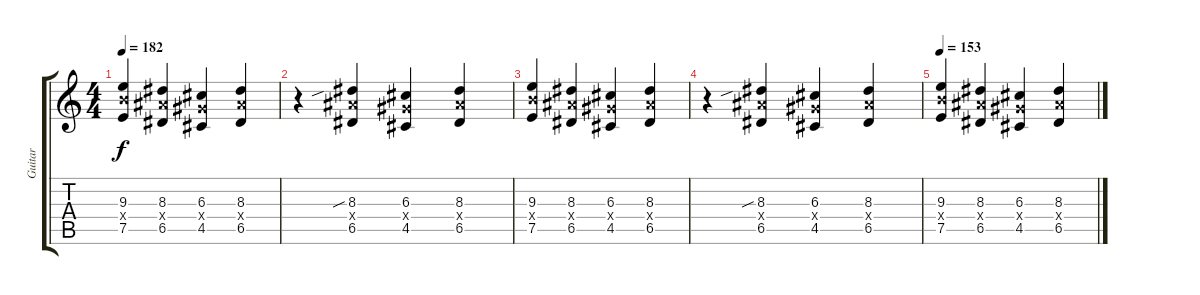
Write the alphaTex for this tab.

\track ("Guitar" "Guitar") {instrument distortionguitar}
\staff {score tabs}
\tuning (E4 B3 G3 D3 A2 E2) {hide}
\ts (4 4)
\tempo 182
\clef g2
\ks c
(9.3 9.4{x} 7.5).4{dy f} (8.3 8.4{x} 6.5).4 (6.3 6.4{x} 4.5).4 (8.3 8.4{x} 6.5).4 |
r.4 (8.3{sib} 8.4{x} 6.5).4 (6.3 6.4{x} 4.5).4 (8.3 8.4{x} 6.5).4 |
(9.3 9.4{x} 7.5).4 (8.3 8.4{x} 6.5).4 (6.3 6.4{x} 4.5).4 (8.3 8.4{x} 6.5).4 |
r.4 (8.3{sib} 8.4{x} 6.5).4 (6.3 6.4{x} 4.5).4 (8.3 8.4{x} 6.5).4 |
\tempo 153
(9.3 9.4{x} 7.5).4 (8.3 8.4{x} 6.5).4 (6.3 6.4{x} 4.5).4 (8.3 8.4{x} 6.5).4
